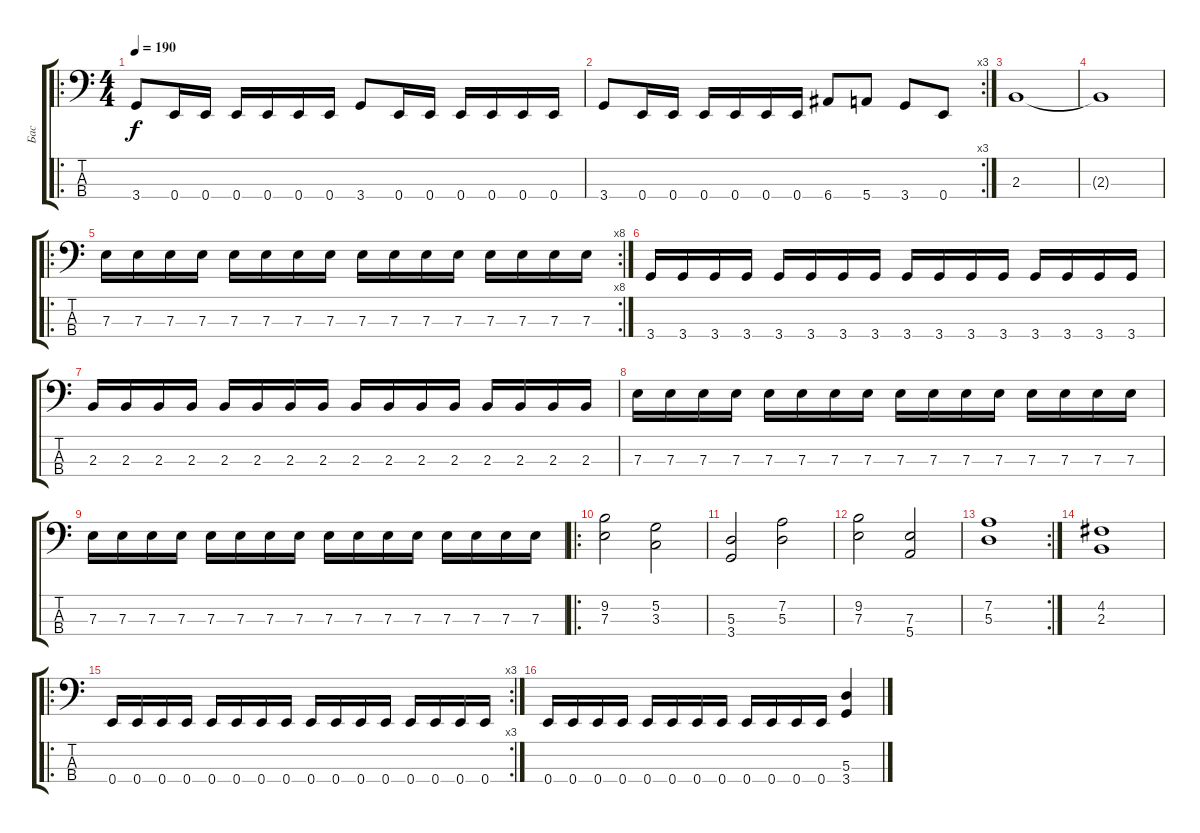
\track ("Бас" "Бас") {instrument electricbasspick}
\staff {score tabs}
\tuning (G2 D2 A1 E1) {hide}
\ro
\ts (4 4)
\tempo 190
\clef f4
\ks c
3.4.8{dy f instrument electricbasspick} 0.4.16 0.4.16 0.4.16 0.4.16 0.4.16 0.4.16 3.4.8 0.4.16 0.4.16 0.4.16 0.4.16 0.4.16 0.4.16 |
\rc 3
3.4.8 0.4.16 0.4.16 0.4.16 0.4.16 0.4.16 0.4.16 6.4.8 5.4.8 3.4.8 0.4.8 |
2.3.1 |
2.3{t}.1 |
\ro
\rc 8
7.3.16 7.3.16 7.3.16 7.3.16 7.3.16 7.3.16 7.3.16 7.3.16 7.3.16 7.3.16 7.3.16 7.3.16 7.3.16 7.3.16 7.3.16 7.3.16 |
3.4.16 3.4.16 3.4.16 3.4.16 3.4.16 3.4.16 3.4.16 3.4.16 3.4.16 3.4.16 3.4.16 3.4.16 3.4.16 3.4.16 3.4.16 3.4.16 |
2.3.16 2.3.16 2.3.16 2.3.16 2.3.16 2.3.16 2.3.16 2.3.16 2.3.16 2.3.16 2.3.16 2.3.16 2.3.16 2.3.16 2.3.16 2.3.16 |
7.3.16 7.3.16 7.3.16 7.3.16 7.3.16 7.3.16 7.3.16 7.3.16 7.3.16 7.3.16 7.3.16 7.3.16 7.3.16 7.3.16 7.3.16 7.3.16 |
7.3.16 7.3.16 7.3.16 7.3.16 7.3.16 7.3.16 7.3.16 7.3.16 7.3.16 7.3.16 7.3.16 7.3.16 7.3.16 7.3.16 7.3.16 7.3.16 |
\ro
(9.2 7.3).2 (5.2 3.3).2 |
(5.3 3.4).2 (7.2 5.3).2 |
(9.2 7.3).2 (7.3 5.4).2 |
\rc 2
(7.2 5.3).1 |
(4.2 2.3).1 |
\ro
\rc 3
0.4.16 0.4.16 0.4.16 0.4.16 0.4.16 0.4.16 0.4.16 0.4.16 0.4.16 0.4.16 0.4.16 0.4.16 0.4.16 0.4.16 0.4.16 0.4.16 |
0.4.16 0.4.16 0.4.16 0.4.16 0.4.16 0.4.16 0.4.16 0.4.16 0.4.16 0.4.16 0.4.16 0.4.16 (5.3 3.4).4
